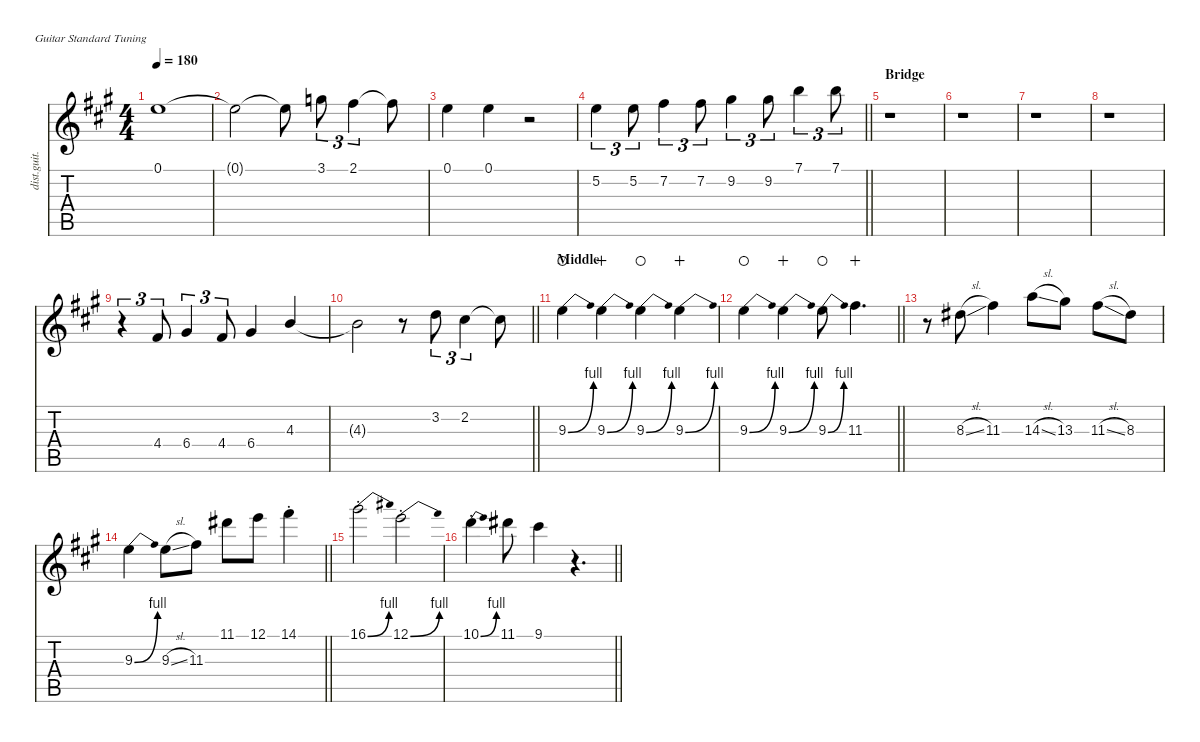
\defaultSystemsLayout 4
\hideDynamics
\bracketExtendMode nobrackets
\otherSystemsTrackNameOrientation horizontal
\track ("Guitar" "dist.guit.") {instrument distortionguitar}
\staff {score tabs}
\tuning (E4 B3 G3 D3 A2 E2)
\ts (4 4)
\tempo 180
\clef g2
\ks a
0.1{t acc forcenatural}.1{dy f beam Down} |
0.1{t acc forcenatural}.2{beam Down} 0.1{t acc forcenatural}.8{beam Down} 3.1{acc forcenatural}.8{tu (3 2) beam Down} 2.1{acc #}.4{tu (3 2) beam Down} 2.1{t acc #}.8{beam Down} |
0.1{acc forcenatural}.4{beam Down} 0.1{acc forcenatural}.4{beam Down} r.2{beam Down} |
\barLineRight lightlight
5.2{acc forcenatural}.4{tu (3 2) beam Down} 5.2{acc forcenatural}.8{tu (3 2) dy mf beam Down} 7.2{acc #}.4{tu (3 2) beam Down} 7.2{acc #}.8{tu (3 2) beam Down} 9.2{acc #}.4{tu (3 2) beam Down} 9.2{acc #}.8{tu (3 2) beam Down} 7.1{acc forcenatural}.4{tu (3 2) beam Down} 7.1{acc forcenatural}.8{tu (3 2) beam Down} |
\section ("" "Bridge")
r.1{beam Down} |
r.1{beam Down} |
r.1{beam Down} |
r.1{beam Down} |
r.4{tu (3 2) beam Down} 4.4{acc #}.8{tu (3 2) dy f beam Up} 6.4{acc #}.4{tu (3 2) beam Up} 4.4{acc #}.8{tu (3 2) beam Up} 6.4{acc #}.4{beam Up} 4.3{acc forcenatural}.4{beam Up} |
\barLineRight lightlight
4.3{t acc forcenatural}.2{beam Down} r.8{beam Down} 3.2{acc forcenatural}.8{tu (3 2) beam Down} 2.2{acc #}.4{tu (3 2) beam Down} 2.2{t acc #}.8{beam Down} |
\section ("" "Middle")
9.3{be (bend 0 0 15 4) acc forcenatural}.4{waho beam Down} 9.3{be (bend 0 0 15 4) acc forcenatural}.4{wahc beam Down} 9.3{be (bend 0 0 15 4) acc forcenatural}.4{waho beam Down} 9.3{be (bend 0 0 15 4) acc forcenatural}.4{wahc beam Down} |
\barLineRight lightlight
9.3{be (bend 0 0 15 4) acc forcenatural}.4{waho beam Down} 9.3{be (bend 0 0 15 4) acc forcenatural}.4{wahc beam Down} 9.3{be (bend 0 0 15 4) acc forcenatural}.8{waho beam Down} 11.3{acc #}.4{d wahc beam Down} |
r.8{beam Down} 8.3{sl acc #}.8{beam Down} 11.3{acc #}.4{beam Down} 14.3{sl acc forcenatural}.8{beam Down} 13.3{acc #}.8{beam Down} 11.3{sl acc #}.8{beam Down} 8.3{acc #}.8{beam Down} |
\barLineRight lightlight
9.3{be (bend 0 0 15 4) acc forcenatural}.4{beam Down} 9.3{sl acc forcenatural}.8{beam Down} 11.3{acc #}.8{beam Down} 11.1{acc #}.8{beam Down} 12.1{acc forcenatural}.8{beam Down} 14.1{st acc #}.4{beam Down} |
16.1{be (bend 0 0 15 4) st acc #}.2{beam Down} 12.1{be (bend 0 0 15 4) st acc forcenatural}.2{beam Down} |
\barLineRight lightlight
10.1{be (bend 0 0 15 4) st acc forcenatural}.4{beam Down} 11.1{acc #}.8{beam Down} 9.1{acc #}.4{beam Down} r.4{d beam Down}
